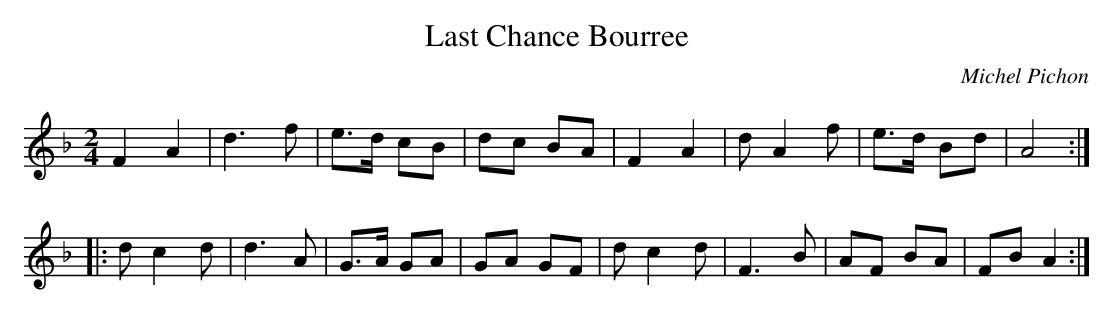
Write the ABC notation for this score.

X:1
T:Last Chance Bourree
M:2/4
L:1/8
C:Michel Pichon
K:Dm
F2A2 | d3f | e>d cB | dc BA |\
F2A2 | dA2f | e>d Bd | A4 :|
|:\
dc2d | d3A | G>A GA | GA GF |\
dc2d | F3B | AF BA | FB A2 :|
